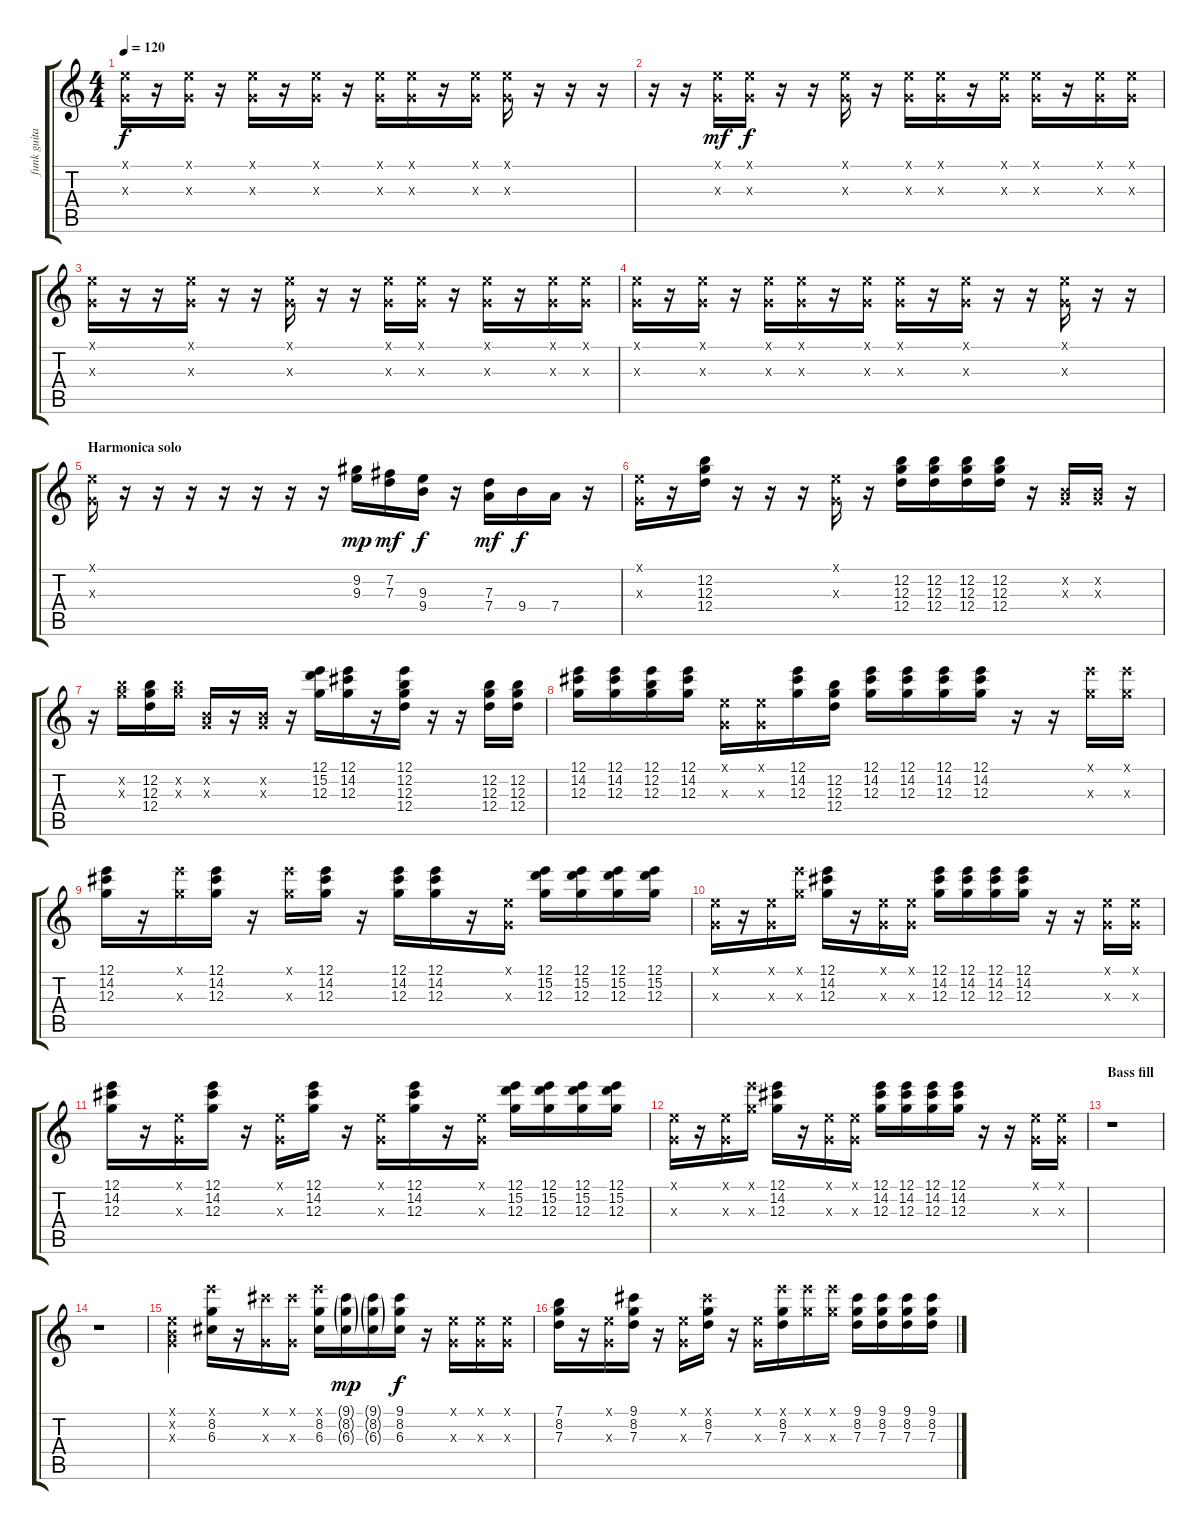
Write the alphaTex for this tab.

\track ("funk guitar" "funk guita") {instrument electricguitarclean}
\staff {score tabs}
\tuning (E4 B3 G3 D3 A2 E2) {hide}
\ts (4 4)
\tempo 120
\clef g2
\ks c
(0.1{x} 0.3{x}).16{dy f} r.16 (0.1{x} 0.3{x}).16 r.16 (0.1{x} 0.3{x}).16 r.16 (0.1{x} 0.3{x}).16 r.16 (0.1{x} 0.3{x}).16 (0.1{x} 0.3{x}).16 r.16 (0.1{x} 0.3{x}).16 (0.1{x} 0.3{x}).16 r.16 r.16 r.16 |
r.16 r.16 (0.1{x} 0.3{x}).16{dy mf} (0.1{x} 0.3{x}).16{dy f} r.16 r.16 (0.1{x} 0.3{x}).16 r.16 (0.1{x} 0.3{x}).16 (0.1{x} 0.3{x}).16 r.16 (0.1{x} 0.3{x}).16 (0.1{x} 0.3{x}).16 r.16 (0.1{x} 0.3{x}).16 (0.1{x} 0.3{x}).16 |
(0.1{x} 0.3{x}).16 r.16 r.16 (0.1{x} 0.3{x}).16 r.16 r.16 (0.1{x} 0.3{x}).16 r.16 r.16 (0.1{x} 0.3{x}).16 (0.1{x} 0.3{x}).16 r.16 (0.1{x} 0.3{x}).16 r.16 (0.1{x} 0.3{x}).16 (0.1{x} 0.3{x}).16 |
(0.1{x} 0.3{x}).16 r.16 (0.1{x} 0.3{x}).16 r.16 (0.1{x} 0.3{x}).16 (0.1{x} 0.3{x}).16 r.16 (0.1{x} 0.3{x}).16 (0.1{x} 0.3{x}).16 r.16 (0.1{x} 0.3{x}).16 r.16 r.16 (0.1{x} 0.3{x}).16 r.16 r.16 |
\section ("" "Harmonica solo")
(0.1{x} 0.3{x}).16 r.16 r.16 r.16 r.16 r.16 r.16 r.16 (9.2 9.3).16{dy mp} (7.2 7.3).16{dy mf} (9.3 9.4).16{dy f} r.16 (7.3 7.4).16{dy mf} 9.4.16{dy f} 7.4.16 r.16 |
(0.1{x} 0.3{x}).16 r.16 (12.2 12.3 12.4).16 r.16 r.16 r.16 (0.1{x} 0.3{x}).16 r.16 (12.2 12.3 12.4).16 (12.2 12.3 12.4).16 (12.2 12.3 12.4).16 (12.2 12.3 12.4).16 r.16 (0.2{x} 0.3{x}).16 (0.2{x} 0.3{x}).16 r.16 |
r.16 (12.2{x} 12.3{x}).16 (12.2 12.3 12.4).16 (12.2{x} 12.3{x}).16 (0.2{x} 0.3{x}).16 r.16 (0.2{x} 0.3{x}).16 r.16 (12.1 15.2 12.3).16 (12.1 14.2 12.3).16 r.16 (12.1 12.2 12.3 12.4).16 r.16 r.16 (12.2 12.3 12.4).16 (12.2 12.3 12.4).16 |
(12.1 14.2 12.3).16 (12.1 14.2 12.3).16 (12.1 12.2 12.3).16 (12.1 14.2 12.3).16 (0.1{x} 0.3{x}).16 (0.1{x} 0.3{x}).16 (12.1 14.2 12.3).16 (12.2 12.3 12.4).16 (12.1 14.2 12.3).16 (12.1 14.2 12.3).16 (12.1 14.2 12.3).16 (12.1 14.2 12.3).16 r.16 r.16 (12.1{x} 12.3{x}).16 (12.1{x} 12.3{x}).16 |
(12.1 14.2 12.3).16 r.16 (12.1{x} 12.3{x}).16 (12.1 14.2 12.3).16 r.16 (12.1{x} 12.3{x}).16 (12.1 14.2 12.3).16 r.16 (12.1 14.2 12.3).16 (12.1 14.2 12.3).16 r.16 (0.1{x} 0.3{x}).16 (12.1 15.2 12.3).16 (12.1 15.2 12.3).16 (12.1 15.2 12.3).16 (12.1 15.2 12.3).16 |
(0.1{x} 0.3{x}).16 r.16 (0.1{x} 0.3{x}).16 (12.1{x} 12.3{x}).16 (12.1 14.2 12.3).16 r.16 (0.1{x} 0.3{x}).16 (0.1{x} 0.3{x}).16 (12.1 14.2 12.3).16 (12.1 14.2 12.3).16 (12.1 14.2 12.3).16 (12.1 14.2 12.3).16 r.16 r.16 (0.1{x} 0.3{x}).16 (0.1{x} 0.3{x}).16 |
(12.1 14.2 12.3).16 r.16 (0.1{x} 0.3{x}).16 (12.1 14.2 12.3).16 r.16 (0.1{x} 0.3{x}).16 (12.1 14.2 12.3).16 r.16 (0.1{x} 0.3{x}).16 (12.1 14.2 12.3).16 r.16 (0.1{x} 0.3{x}).16 (12.1 15.2 12.3).16 (12.1 15.2 12.3).16 (12.1 15.2 12.3).16 (12.1 15.2 12.3).16 |
(0.1{x} 0.3{x}).16 r.16 (0.1{x} 0.3{x}).16 (12.1{x} 12.3{x}).16 (12.1 14.2 12.3).16 r.16 (0.1{x} 0.3{x}).16 (0.1{x} 0.3{x}).16 (12.1 14.2 12.3).16 (12.1 14.2 12.3).16 (12.1 14.2 12.3).16 (12.1 14.2 12.3).16 r.16 r.16 (0.1{x} 0.3{x}).16 (0.1{x} 0.3{x}).16 |
\section ("" "Bass fill")
r.1 |
r.1 |
(0.1{x} 0.2{x} 0.3{x}).4 (12.1{x} 8.2 6.3).16 r.16 (9.1{x} 0.3{x}).16 (9.1{x} 0.3{x}).16 (12.1{x} 8.2 6.3).16 (9.1{g} 8.2{g} 6.3{g}).16{dy mp} (9.1{g} 8.2{g} 6.3{g}).16 (9.1 8.2 6.3).16{dy f} r.16 (0.1{x} 0.3{x}).16 (0.1{x} 0.3{x}).16 (0.1{x} 0.3{x}).16 |
(7.1 8.2 7.3).16 r.16 (0.1{x} 0.3{x}).16 (9.1 8.2 7.3).16 r.16 (0.1{x} 0.3{x}).16 (9.1{x} 8.2 7.3).16 r.16 (0.1{x} 0.3{x}).16 (12.1{x} 8.2 7.3).16 (12.1{x} 12.3{x}).16 (12.1{x} 12.3{x}).16 (9.1 8.2 7.3).16 (9.1 8.2 7.3).16 (9.1 8.2 7.3).16 (9.1 8.2 7.3).16
